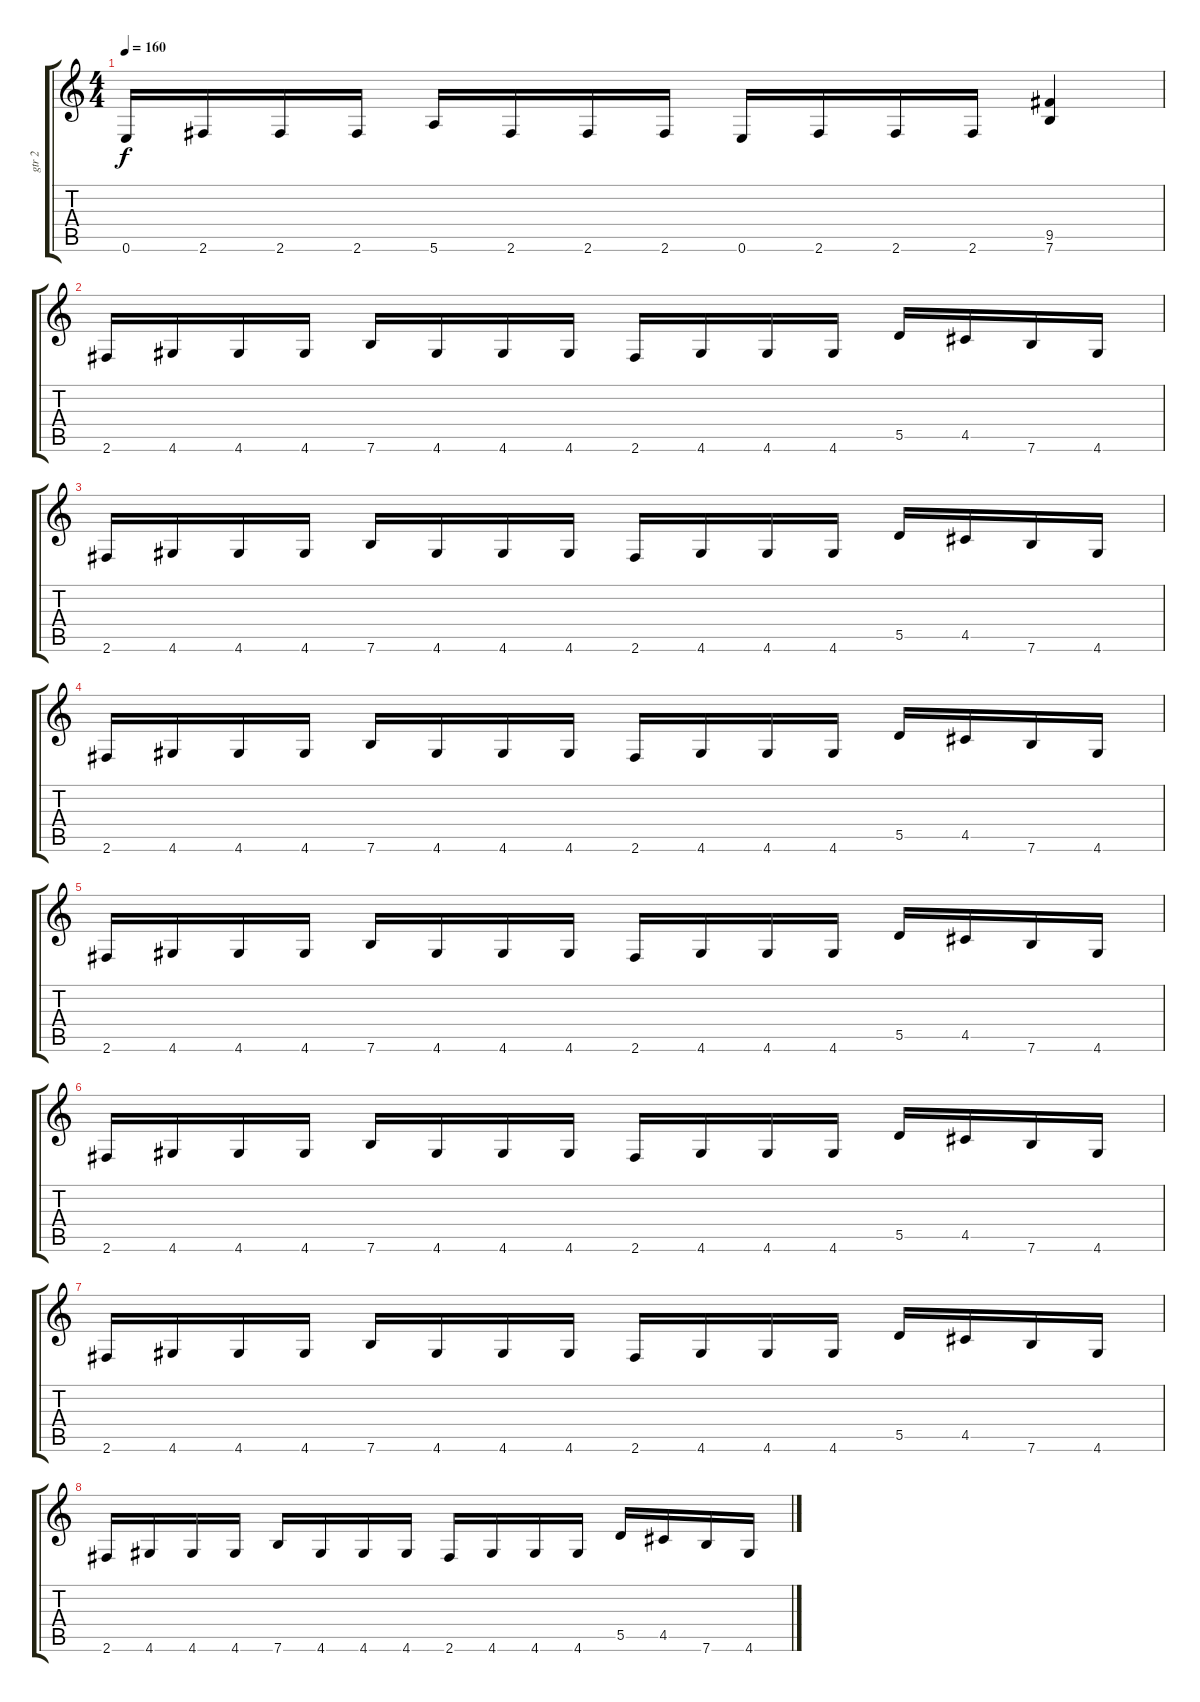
\track ("gtr 2" "gtr 2") {instrument distortionguitar}
\staff {score tabs}
\tuning (E4 B3 G3 D3 A2 E2) {hide}
\ts (4 4)
\tempo 160
\clef g2
\ks c
0.6.16{dy f} 2.6.16 2.6.16 2.6.16 5.6.16 2.6.16 2.6.16 2.6.16 0.6.16 2.6.16 2.6.16 2.6.16 (9.5 7.6).4 |
2.6.16 4.6.16 4.6.16 4.6.16 7.6.16 4.6.16 4.6.16 4.6.16 2.6.16 4.6.16 4.6.16 4.6.16 5.5.16 4.5.16 7.6.16 4.6.16 |
2.6.16 4.6.16 4.6.16 4.6.16 7.6.16 4.6.16 4.6.16 4.6.16 2.6.16 4.6.16 4.6.16 4.6.16 5.5.16 4.5.16 7.6.16 4.6.16 |
2.6.16 4.6.16 4.6.16 4.6.16 7.6.16 4.6.16 4.6.16 4.6.16 2.6.16 4.6.16 4.6.16 4.6.16 5.5.16 4.5.16 7.6.16 4.6.16 |
2.6.16 4.6.16 4.6.16 4.6.16 7.6.16 4.6.16 4.6.16 4.6.16 2.6.16 4.6.16 4.6.16 4.6.16 5.5.16 4.5.16 7.6.16 4.6.16 |
2.6.16 4.6.16 4.6.16 4.6.16 7.6.16 4.6.16 4.6.16 4.6.16 2.6.16 4.6.16 4.6.16 4.6.16 5.5.16 4.5.16 7.6.16 4.6.16 |
2.6.16 4.6.16 4.6.16 4.6.16 7.6.16 4.6.16 4.6.16 4.6.16 2.6.16 4.6.16 4.6.16 4.6.16 5.5.16 4.5.16 7.6.16 4.6.16 |
2.6.16 4.6.16 4.6.16 4.6.16 7.6.16 4.6.16 4.6.16 4.6.16 2.6.16 4.6.16 4.6.16 4.6.16 5.5.16 4.5.16 7.6.16 4.6.16
